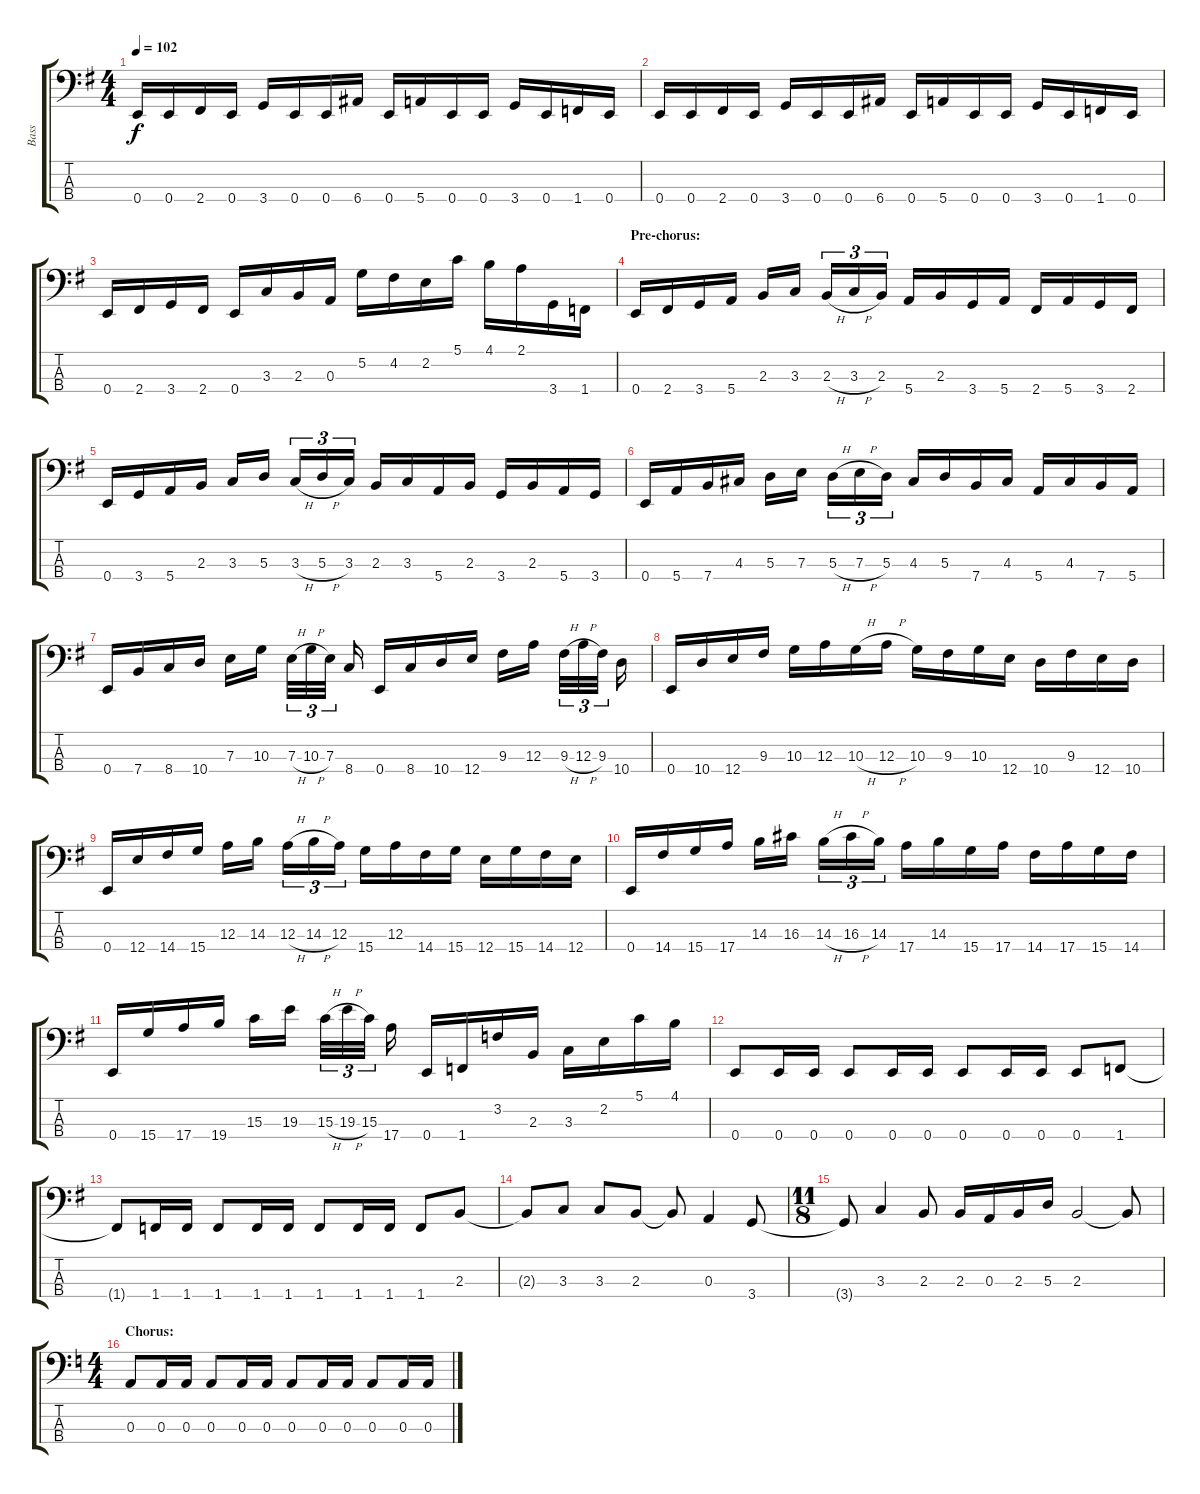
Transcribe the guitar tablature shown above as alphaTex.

\track ("Bass" "Bass") {instrument electricbassfinger}
\staff {score tabs}
\tuning (G2 D2 A1 E1) {hide}
\ts (4 4)
\tempo 102
\clef f4
\ks eminor
0.4.16{dy f} 0.4.16 2.4.16 0.4.16 3.4.16 0.4.16 0.4.16 6.4.16 0.4.16 5.4.16 0.4.16 0.4.16 3.4.16 0.4.16 1.4.16 0.4.16 |
0.4.16 0.4.16 2.4.16 0.4.16 3.4.16 0.4.16 0.4.16 6.4.16 0.4.16 5.4.16 0.4.16 0.4.16 3.4.16 0.4.16 1.4.16 0.4.16 |
0.4.16 2.4.16 3.4.16 2.4.16 0.4.16 3.3.16 2.3.16 0.3.16 5.2.16 4.2.16 2.2.16 5.1.16 4.1.16 2.1.16 3.4.16 1.4.16 |
\section ("" "Pre-chorus:")
0.4.16 2.4.16 3.4.16 5.4.16 2.3.16 3.3.16 2.3{h}.16{tu (3 2)} 3.3{h}.16{tu (3 2)} 2.3.16{tu (3 2)} 5.4.16 2.3.16 3.4.16 5.4.16 2.4.16 5.4.16 3.4.16 2.4.16 |
0.4.16 3.4.16 5.4.16 2.3.16 3.3.16 5.3.16 3.3{h}.16{tu (3 2)} 5.3{h}.16{tu (3 2)} 3.3.16{tu (3 2)} 2.3.16 3.3.16 5.4.16 2.3.16 3.4.16 2.3.16 5.4.16 3.4.16 |
0.4.16 5.4.16 7.4.16 4.3.16 5.3.16 7.3.16 5.3{h}.16{tu (3 2)} 7.3{h}.16{tu (3 2)} 5.3.16{tu (3 2)} 4.3.16 5.3.16 7.4.16 4.3.16 5.4.16 4.3.16 7.4.16 5.4.16 |
0.4.16 7.4.16 8.4.16 10.4.16 7.3.16 10.3.16 7.3{h}.32{tu (3 2)} 10.3{h}.32{tu (3 2)} 7.3.32{tu (3 2)} 8.4.16 0.4.16 8.4.16 10.4.16 12.4.16 9.3.16 12.3.16 9.3{h}.32{tu (3 2)} 12.3{h}.32{tu (3 2)} 9.3.32{tu (3 2)} 10.4.16 |
0.4.16 10.4.16 12.4.16 9.3.16 10.3.16 12.3.16 10.3{h}.16 12.3{h}.16 10.3.16 9.3.16 10.3.16 12.4.16 10.4.16 9.3.16 12.4.16 10.4.16 |
0.4.16 12.4.16 14.4.16 15.4.16 12.3.16 14.3.16 12.3{h}.16{tu (3 2)} 14.3{h}.16{tu (3 2)} 12.3.16{tu (3 2)} 15.4.16 12.3.16 14.4.16 15.4.16 12.4.16 15.4.16 14.4.16 12.4.16 |
0.4.16 14.4.16 15.4.16 17.4.16 14.3.16 16.3.16 14.3{h}.16{tu (3 2)} 16.3{h}.16{tu (3 2)} 14.3.16{tu (3 2)} 17.4.16 14.3.16 15.4.16 17.4.16 14.4.16 17.4.16 15.4.16 14.4.16 |
0.4.16 15.4.16 17.4.16 19.4.16 15.3.16 19.3.16 15.3{h}.32{tu (3 2)} 19.3{h}.32{tu (3 2)} 15.3.32{tu (3 2)} 17.4.16 0.4.16 1.4.16 3.2.16 2.3.16 3.3.16 2.2.16 5.1.16 4.1.16 |
0.4.8 0.4.16 0.4.16 0.4.8 0.4.16 0.4.16 0.4.8 0.4.16 0.4.16 0.4.8 1.4.8 |
1.4{t}.8 1.4.16 1.4.16 1.4.8 1.4.16 1.4.16 1.4.8 1.4.16 1.4.16 1.4.8 2.3.8 |
2.3{t}.8 3.3.8 3.3.8 2.3.8 2.3{t}.8 0.3.4 3.4.8 |
\ts (11 8)
3.4{t}.8 3.3.4 2.3.8 2.3.16 0.3.16 2.3.16 5.3.16 2.3.2 2.3{t}.8 |
\ts (4 4)
\section ("" "Chorus:")
\ks c
0.3.8 0.3.16 0.3.16 0.3.8 0.3.16 0.3.16 0.3.8 0.3.16 0.3.16 0.3.8 0.3.16 0.3.16
